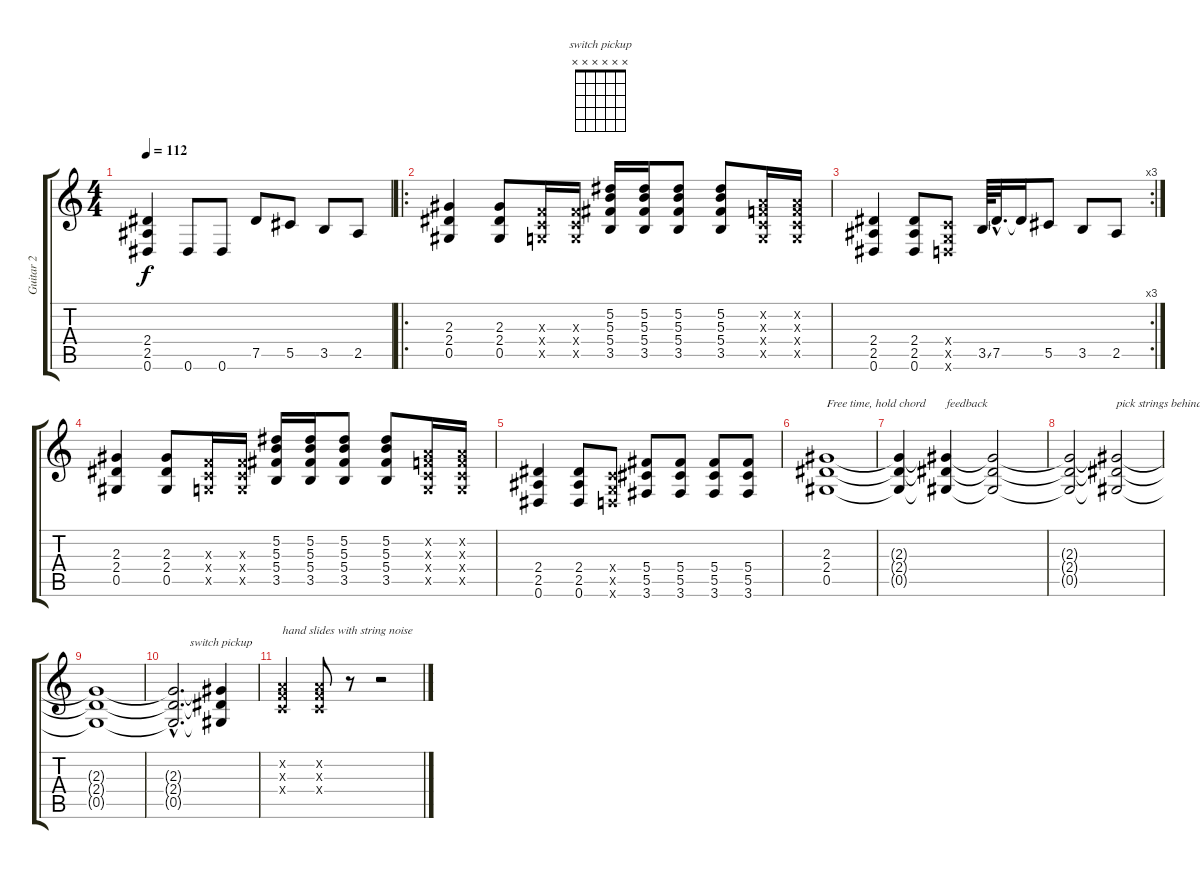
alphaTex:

\track ("Guitar 2" "Guitar 2") {instrument distortionguitar}
\staff {score tabs}
\tuning (Eb4 Bb3 Gb3 Db3 Ab2 Eb2) {hide}
\chord ("switch pickup" x x x x x x)
\ts (4 4)
\tempo 112
\clef g2
\ks c
(2.4 2.5 0.6).4{dy f} 0.6.8 0.6.8 7.5.8 5.5.8 3.5.8 2.5.8 |
\ro
(2.3 2.4 0.5).4 (2.3 2.4 0.5).8 (-1.3{x} -1.4{x} -1.5{x}).16 (-1.3{x} -1.4{x} -1.5{x}).16 (5.2 5.3 5.4 3.5).16 (5.2 5.3 5.4 3.5).16 (5.2 5.3 5.4 3.5).8 (5.2 5.3 5.4 3.5).8 (-1.2{x} -1.3{x} -1.4{x} -1.5{x}).16 (-1.2{x} -1.3{x} -1.4{x} -1.5{x}).16 |
\rc 3
(2.4 2.5 0.6).4 (2.4 2.5 0.6).8 (-1.4{x} -1.5{x} -1.6{x}).8 3.5{ss}.64 7.5{hac}.32{d} 7.5{t}.16 5.5.8 3.5.8 2.5.8 |
(2.3 2.4 0.5).4 (2.3 2.4 0.5).8 (-1.3{x} -1.4{x} -1.5{x}).16 (-1.3{x} -1.4{x} -1.5{x}).16 (5.2 5.3 5.4 3.5).16 (5.2 5.3 5.4 3.5).16 (5.2 5.3 5.4 3.5).8 (5.2 5.3 5.4 3.5).8 (-1.2{x} -1.3{x} -1.4{x} -1.5{x}).16 (-1.2{x} -1.3{x} -1.4{x} -1.5{x}).16 |
(2.4 2.5 0.6).4 (2.4 2.5 0.6).8 (-1.4{x} -1.5{x} -1.6{x}).8 (5.4 5.5 3.6).8 (5.4 5.5 3.6).8 (5.4 5.5 3.6).8 (5.4 5.5 3.6).8 |
(2.3 2.4 0.5).1{txt "Free time, hold chord"} |
(2.3{t} 2.4{t} 0.5{t}).4 (2.3{t} 2.4{t} 0.5{t}).4{txt "feedback"} (2.3{t} 2.4{t} 0.5{t}).2 |
(2.3{t} 2.4{t} 0.5{t}).2 (2.3{t} 2.4{t} 0.5{t}).2{txt "pick strings behind nut randomly"} |
(2.3{t} 2.4{t} 0.5{t}).1 |
(2.3{hac t} 2.4{hac t} 0.5{hac t}).2{d} (2.3{t} 2.4{t} 0.5{t}).4{ch "switch pickup"} |
(-1.2{x} -1.3{x} -1.4{x}).4{txt "hand slides with string noise"} (-1.2{x} -1.3{x} -1.4{x}).8 r.8 r.2
